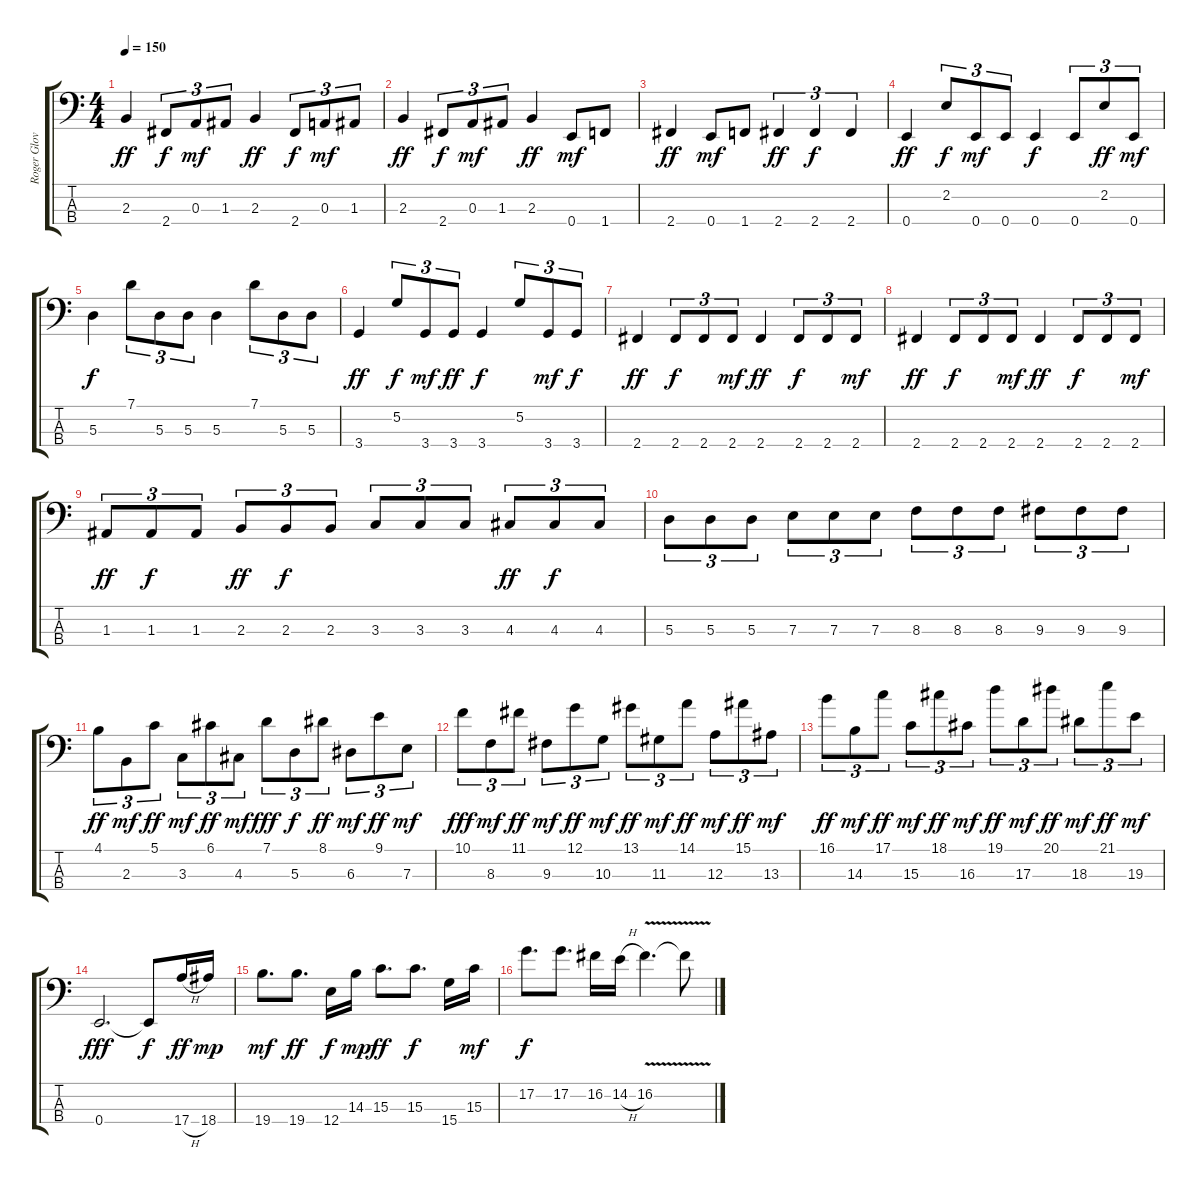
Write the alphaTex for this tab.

\track ("Roger Glover" "Roger Glov") {instrument electricbassfinger}
\staff {score tabs}
\tuning (G2 D2 A1 E1) {hide}
\ts (4 4)
\tempo 150
\clef f4
\ks c
2.3.4{dy ff} 2.4.8{tu (3 2) dy f} 0.3.8{tu (3 2) dy mf} 1.3.8{tu (3 2)} 2.3.4{dy ff} 2.4.8{tu (3 2) dy f} 0.3.8{tu (3 2) dy mf} 1.3.8{tu (3 2)} |
2.3.4{dy ff} 2.4.8{tu (3 2) dy f} 0.3.8{tu (3 2) dy mf} 1.3.8{tu (3 2)} 2.3.4{dy ff} 0.4.8{dy mf} 1.4.8 |
2.4.4{dy ff} 0.4.8{dy mf} 1.4.8 2.4.4{tu (3 2) dy ff} 2.4.4{tu (3 2) dy f} 2.4.4{tu (3 2)} |
0.4.4{dy ff} 2.2.8{tu (3 2) dy f} 0.4.8{tu (3 2) dy mf} 0.4.8{tu (3 2)} 0.4.4{dy f} 0.4.8{tu (3 2)} 2.2.8{tu (3 2) dy ff} 0.4.8{tu (3 2) dy mf} |
5.3.4{dy f} 7.1.8{tu (3 2)} 5.3.8{tu (3 2)} 5.3.8{tu (3 2)} 5.3.4 7.1.8{tu (3 2)} 5.3.8{tu (3 2)} 5.3.8{tu (3 2)} |
3.4.4{dy ff} 5.2.8{tu (3 2) dy f} 3.4.8{tu (3 2) dy mf} 3.4.8{tu (3 2) dy ff} 3.4.4{dy f} 5.2.8{tu (3 2)} 3.4.8{tu (3 2) dy mf} 3.4.8{tu (3 2) dy f} |
2.4.4{dy ff} 2.4.8{tu (3 2) dy f} 2.4.8{tu (3 2)} 2.4.8{tu (3 2) dy mf} 2.4.4{dy ff} 2.4.8{tu (3 2) dy f} 2.4.8{tu (3 2)} 2.4.8{tu (3 2) dy mf} |
2.4.4{dy ff} 2.4.8{tu (3 2) dy f} 2.4.8{tu (3 2)} 2.4.8{tu (3 2) dy mf} 2.4.4{dy ff} 2.4.8{tu (3 2) dy f} 2.4.8{tu (3 2)} 2.4.8{tu (3 2) dy mf} |
1.3.8{tu (3 2) dy ff} 1.3.8{tu (3 2) dy f} 1.3.8{tu (3 2)} 2.3.8{tu (3 2) dy ff} 2.3.8{tu (3 2) dy f} 2.3.8{tu (3 2)} 3.3.8{tu (3 2)} 3.3.8{tu (3 2)} 3.3.8{tu (3 2)} 4.3.8{tu (3 2) dy ff} 4.3.8{tu (3 2) dy f} 4.3.8{tu (3 2)} |
5.3.8{tu (3 2)} 5.3.8{tu (3 2)} 5.3.8{tu (3 2)} 7.3.8{tu (3 2)} 7.3.8{tu (3 2)} 7.3.8{tu (3 2)} 8.3.8{tu (3 2)} 8.3.8{tu (3 2)} 8.3.8{tu (3 2)} 9.3.8{tu (3 2)} 9.3.8{tu (3 2)} 9.3.8{tu (3 2)} |
4.1.8{tu (3 2) dy ff} 2.3.8{tu (3 2) dy mf} 5.1.8{tu (3 2) dy ff} 3.3.8{tu (3 2) dy mf} 6.1.8{tu (3 2) dy ff} 4.3.8{tu (3 2) dy mf} 7.1.8{tu (3 2) dy fff} 5.3.8{tu (3 2) dy f} 8.1.8{tu (3 2) dy ff} 6.3.8{tu (3 2) dy mf} 9.1.8{tu (3 2) dy ff} 7.3.8{tu (3 2) dy mf} |
10.1.8{tu (3 2) dy fff} 8.3.8{tu (3 2) dy mf} 11.1.8{tu (3 2) dy ff} 9.3.8{tu (3 2) dy mf} 12.1.8{tu (3 2) dy ff} 10.3.8{tu (3 2) dy mf} 13.1.8{tu (3 2) dy ff} 11.3.8{tu (3 2) dy mf} 14.1.8{tu (3 2) dy ff} 12.3.8{tu (3 2) dy mf} 15.1.8{tu (3 2) dy ff} 13.3.8{tu (3 2) dy mf} |
16.1.8{tu (3 2) dy ff} 14.3.8{tu (3 2) dy mf} 17.1.8{tu (3 2) dy ff} 15.3.8{tu (3 2) dy mf} 18.1.8{tu (3 2) dy ff} 16.3.8{tu (3 2) dy mf} 19.1.8{tu (3 2) dy ff} 17.3.8{tu (3 2) dy mf} 20.1.8{tu (3 2) dy ff} 18.3.8{tu (3 2) dy mf} 21.1.8{tu (3 2) dy ff} 19.3.8{tu (3 2) dy mf} |
0.4.2{d dy fff} 0.4{t}.8{dy f} 17.4{h}.16{dy ff} 18.4.16{dy mp} |
19.4.8{d dy mf} 19.4.8{d dy ff} 12.4.16{dy f} 14.3.16{dy mp} 15.3.8{d dy ff} 15.3.8{d dy f} 15.4.16 15.3.16{dy mf} |
17.2.8{d dy f} 17.2.8{d} 16.2.16 14.2{h}.16 16.2{v}.4{d} 16.2{t}.8
